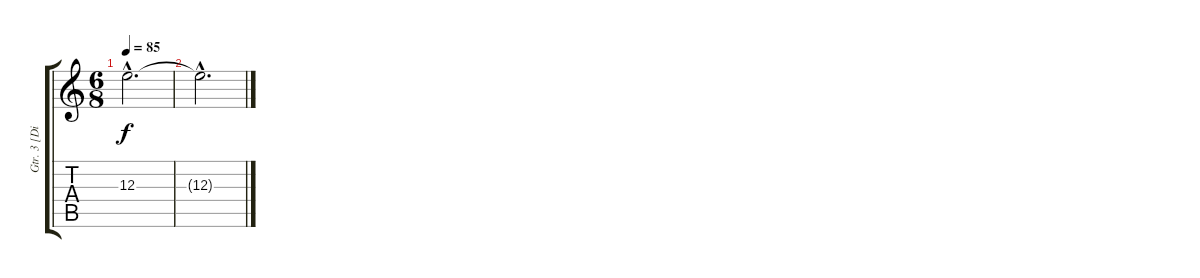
\track ("Gtr. 3 [Dist Elec]" "Gtr. 3 [Di") {instrument distortionguitar}
\staff {score tabs}
\tuning (Db4 Ab3 E3 B2 Gb2 Db2) {hide}
\ts (6 8)
\tempo 85
\clef g2
\ks c
12.3{hac t}.2{d dy f} |
12.3{hac t}.2{d}
